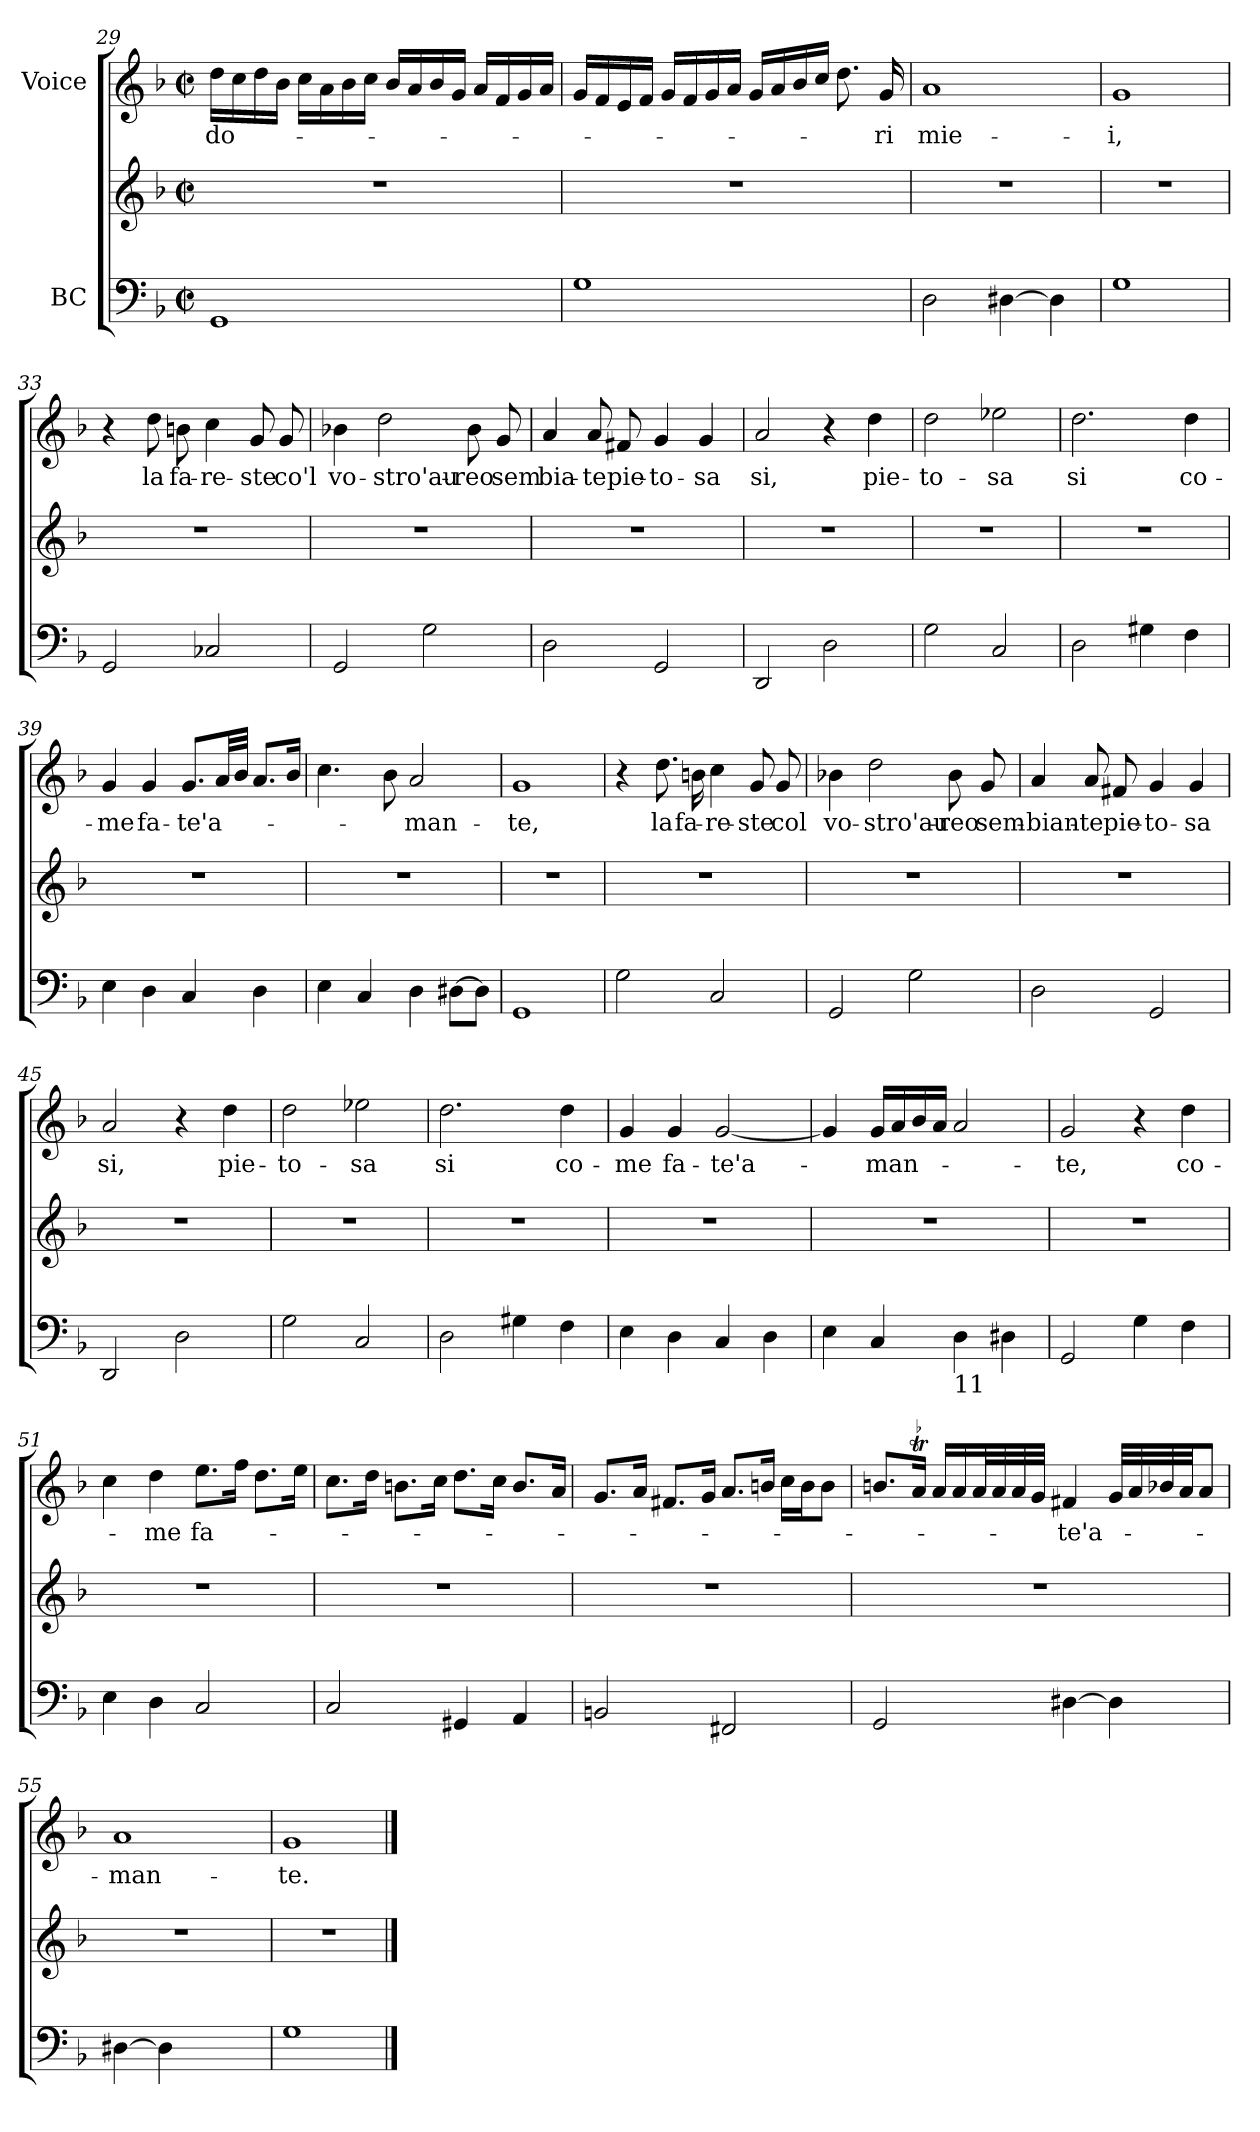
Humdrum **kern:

**kern	**kern	**kern	**text
*part2	*part2	*part1	*part1
*staff3	*staff2	*staff1	*staff1
*I"BC	*	*I"Voice	*
*clefF4	*clefG2	*clefG2	*
*k[b-]	*k[b-]	*k[b-]	*
*F:	*F:	*F:	*
*M2/2	*M2/2	*M2/2	*
*met(c|)	*met(c|)	*met(c|)	*
=29	=29	=29	=29
!	!	!	!LO:LY:b
1GG	1r	16dd\LL	-do-
.	.	16cc\	.
.	.	16dd\	.
.	.	16b-\JJ	.
.	.	16cc\LL	.
.	.	16a\	.
.	.	16b-\	.
.	.	16cc\JJ	.
.	.	16b-/LL	.
.	.	16a/	.
.	.	16b-/	.
.	.	16g/JJ	.
.	.	16a/LL	.
.	.	16f/	.
.	.	16g/	.
.	.	16a/JJ	.
!!LO:LB:g=z
=30	=30	=30	=30
1G	1r	16g/LL	.
.	.	16f/	.
.	.	16e/	.
.	.	16f/JJ	.
.	.	16g/LL	.
.	.	16f/	.
.	.	16g/	.
.	.	16a/JJ	.
.	.	16g/LL	.
.	.	16a/	.
.	.	16b-/	.
.	.	16cc/JJ	.
.	.	8.dd\	.
!	!	!	!LO:LY:b
.	.	16g/	-ri
=31	=31	=31	=31
!	!	!	!LO:LY:b
2D\	1r	1a	mie-
[>4D#>\	.	.	.
4D#>\]	.	.	.
=32	=32	=32	=32
!	!	!	!LO:LY:b
1G	1r	1g	-i,
=33	=33	=33	=33
2GG/	1r	4r	.
!	!	!	!LO:LY:b
.	.	8dd\	la
!	!	!	!LO:LY:b
.	.	8bn\	fa-
!	!	!	!LO:LY:b
2C-/	.	4cc\	-re-
!	!	!	!LO:LY:b
.	.	8g/	-ste
!	!	!	!LO:LY:b
.	.	8g/	co'l
=34	=34	=34	=34
!	!	!	!LO:LY:b
2GG/	1r	4b-X\	vo-
!	!	!	!LO:LY:b
.	.	2dd\	-stro'au-
2G\	.	.	.
!	!	!	!LO:LY:b
.	.	8b-\	-reo
!	!	!	!LO:LY:b
.	.	8g/	sem
!!LO:LB:g=z
=35	=35	=35	=35
!	!	!	!LO:LY:b
2D\	1r	4a/	bia-
!	!	!	!LO:LY:b
.	.	8a/	-te
!	!	!	!LO:LY:b
.	.	8f#X/	pie-
!	!	!	!LO:LY:b
2GG/	.	4g/	-to-
!	!	!	!LO:LY:b
.	.	4g/	-sa
=36	=36	=36	=36
!	!	!	!LO:LY:b
2DD/	1r	2a/	si,
2D\	.	4r	.
!	!	!	!LO:LY:b
.	.	4dd\	pie-
=37	=37	=37	=37
!	!	!	!LO:LY:b
2G\	1r	2dd\	-to-
!	!	!	!LO:LY:b
2C/	.	2ee-X\	-sa
=38	=38	=38	=38
!	!	!	!LO:LY:b
2D\	1r	2.dd\	si
4G#\	.	.	.
!	!	!	!LO:LY:b
4F\	.	4dd\	co-
=39	=39	=39	=39
!	!	!	!LO:LY:b
4E\	1r	4g/	-me
!	!	!	!LO:LY:b
4D>\	.	4g/	fa-
!	!	!	!LO:LY:b
4C/	.	8.g/L	-te'a-
.	.	32a/LL	.
.	.	32b-/JJJ	.
4D\	.	8.a/L	.
.	.	16b-/Jk	.
=40	=40	=40	=40
4E>\	1r	4.cc\	.
4C/	.	.	.
.	.	8b-\	.
!	!	!	!LO:LY:b
4D\	.	2a/	-man-
[>8D#\L	.	.	.
8D#\J]	.	.	.
!!LO:PB:g=z
=41	=41	=41	=41
!	!	!	!LO:LY:b
1GG	1r	1g	-te,
=42	=42	=42	=42
2G\	1r	4r	.
!	!	!	!LO:LY:b
.	.	8.dd\	la
!	!	!	!LO:LY:b
.	.	16bn\	fa-
!	!	!	!LO:LY:b
2C/	.	4cc\	-re-
!	!	!	!LO:LY:b
.	.	8g/	-ste
!	!	!	!LO:LY:b
.	.	8g/	col
=43	=43	=43	=43
!	!	!	!LO:LY:b
2GG/	1r	4b-X\	vo-
!	!	!	!LO:LY:b
.	.	2dd\	-stro'au-
2G\	.	.	.
!	!	!	!LO:LY:b
.	.	8b-\	-reo
!	!	!	!LO:LY:b
.	.	8g/	sem-
=44	=44	=44	=44
!	!	!	!LO:LY:b
2D\	1r	4a/	-bian-
!	!	!	!LO:LY:b
.	.	8a/	-te
!	!	!	!LO:LY:b
.	.	8f#X/	pie-
!	!	!	!LO:LY:b
2GG/	.	4g/	-to-
!	!	!	!LO:LY:b
.	.	4g/	-sa
=45	=45	=45	=45
!	!	!	!LO:LY:b
2DD/	1r	2a/	si,
2D\	.	4r	.
!	!	!	!LO:LY:b
.	.	4dd\	pie-
=46	=46	=46	=46
!	!	!	!LO:LY:b
2G\	1r	2dd\	-to-
!	!	!	!LO:LY:b
2C/	.	2ee-X\	-sa
!!LO:LB:g=z
=47	=47	=47	=47
!	!	!	!LO:LY:b
2D\	1r	2.dd\	si
4G#\	.	.	.
!	!	!	!LO:LY:b
4F\	.	4dd\	co-
=48	=48	=48	=48
!	!	!	!LO:LY:b
4E\	1r	4g/	-me
!	!	!	!LO:LY:b
4D>\	.	4g/	fa-
!	!	!	!LO:LY:b
4C/	.	[<2g/	-te'a-
4D\	.	.	.
=49	=49	=49	=49
4E\	1r	4g/]	.
!	!	!	!LO:LY:b
4C/	.	16g/LL	-man-
.	.	16a/	.
.	.	16b-/	.
.	.	16a/JJ	.
!LO:TX:b:t=11	!	!	!
4D\	.	2a/	.
4D#>\	.	.	.
=50	=50	=50	=50
!	!	!	!LO:LY:b
2GG/	1r	2g/	-te,
4G\	.	4r	.
!	!	!	!LO:LY:b
4F\	.	4dd\	co-
=51	=51	=51	=51
4E>\	1r	4cc\	.
!	!	!	!LO:LY:b
4D>\	.	4dd\	-me
!	!	!	!LO:LY:b
2C/	.	8.ee\L	fa-
.	.	16ff\Jk	.
.	.	8.dd\L	.
.	.	16ee\Jk	.
!!LO:LB:g=z
=52	=52	=52	=52
2C/	1r	8.cc\L	.
.	.	16dd\Jk	.
.	.	8.bn\L	.
.	.	16cc\Jk	.
4GG#/	.	8.dd\L	.
.	.	16cc\Jk	.
4AA/	.	8.b/L	.
.	.	16a/Jk	.
=53	=53	=53	=53
2BBn/	1r	8.g/L	.
.	.	16a/Jk	.
.	.	8.f#X/L	.
.	.	16g/Jk	.
2FF#X/	.	8.a/L	.
.	.	16bn/Jk	.
.	.	16cc\LL	.
.	.	16b\J	.
.	.	8b\J	.
!!LO:LB:g=z
=54	=54	=54	=54
2GG/	1r	8.bn/L	.
.	.	16at/Jk	.
.	.	16a/LL	.
.	.	16a/	.
.	.	32a/L	.
.	.	32a/	.
.	.	32a/	.
.	.	32g/JJJ	.
!	!	!	!LO:LY:b
[>4D#>\	.	4f#X/	-te'a-
4D#>\]	.	32g/LLL	.
.	.	32a/	.
.	.	32b-X/	.
.	.	32a/JJ	.
.	.	8a/J	.
=55	=55	=55	=55
!	!	!	!LO:LY:b
[>4D#>\	1r	1a	-man-
4D#>\]	.	.	.
2ryy	.	.	.
=56	=56	=56	=56
!	!	!	!LO:LY:b
1G	1r	1g	-te.
==	==	==	==
*-	*-	*-	*-
